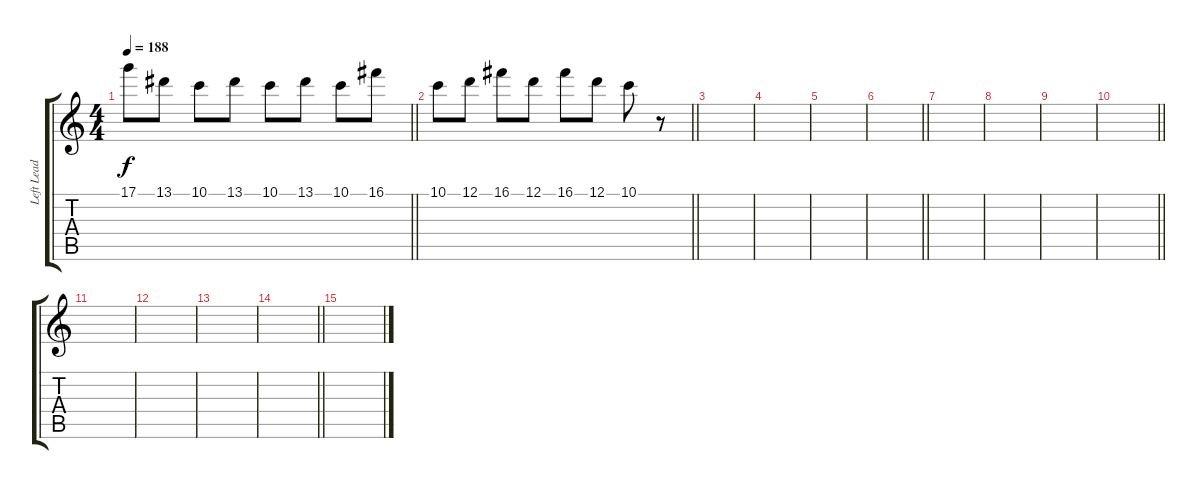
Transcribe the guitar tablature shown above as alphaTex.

\track ("Left Lead 1" "Left Lead ") {instrument distortionguitar}
\staff {score tabs}
\tuning (D4 A3 F3 C3 G2 C2) {hide}
\ts (4 4)
\tempo 188
\clef g2
\barLineRight lightlight
\ks c
17.1.8{dy f} 13.1.8 10.1.8 13.1.8 10.1.8 13.1.8 10.1.8 16.1.8 |
\section ("" "")
\barLineRight lightlight
10.1.8 12.1.8 16.1.8 12.1.8 16.1.8 12.1.8 10.1.8 r.8 |
\section ("" "")
|
|
|
\barLineRight lightlight
|
\section ("" "")
|
|
|
\barLineRight lightlight
|
\section ("" "")
|
|
|
\barLineRight lightlight
|
\section ("" "")
